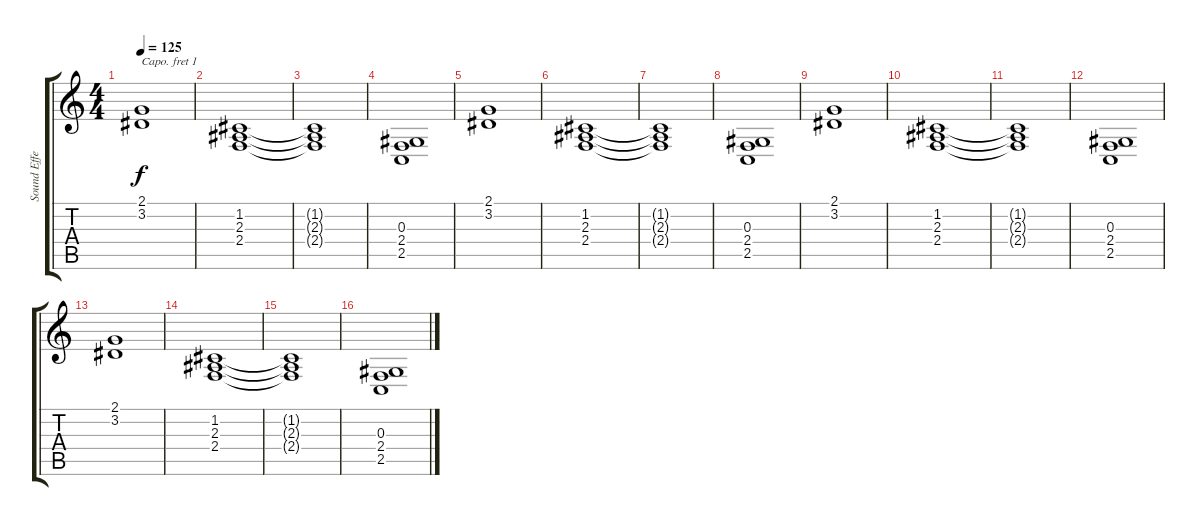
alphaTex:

\track ("Sound Effects" "Sound Effe") {instrument stringensemble1}
\staff {score tabs}
\capo 1
\tuning (E4 B3 G3 D3 A2 E2) {hide}
\ts (4 4)
\tempo 125
\clef g2
\ks c
(2.1 3.2).1{dy f} |
(1.2 2.3 2.4).1 |
(1.2{t} 2.3{t} 2.4{t}).1 |
(0.3 2.4 2.5).1 |
(2.1 3.2).1 |
(1.2 2.3 2.4).1 |
(1.2{t} 2.3{t} 2.4{t}).1 |
(0.3 2.4 2.5).1 |
(2.1 3.2).1{volume 5} |
(1.2 2.3 2.4).1 |
(1.2{t} 2.3{t} 2.4{t}).1 |
(0.3 2.4 2.5).1 |
(2.1 3.2).1{volume 3} |
(1.2 2.3 2.4).1 |
(1.2{t} 2.3{t} 2.4{t}).1 |
(0.3 2.4 2.5).1
